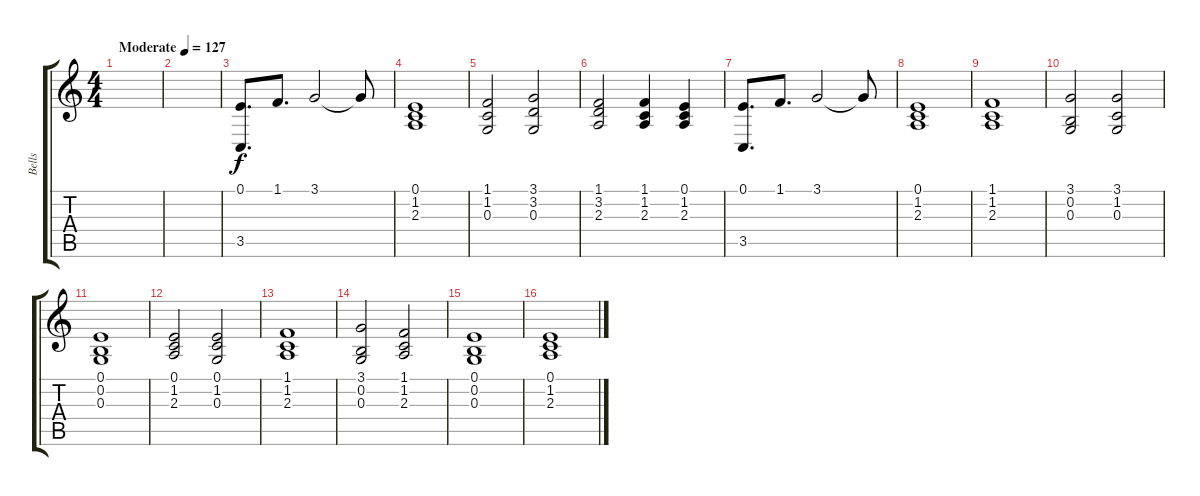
\track ("Bells" "Bells") {instrument musicbox}
\staff {score tabs}
\tuning (E4 B3 G3 D3 A2 E2) {hide}
\ts (4 4)
\tempo (127 "Moderate")
\clef g2
\ks c
|
|
(0.1 3.5).8{d} 1.1.8{d} 3.1.2 3.1{t}.8 |
(0.1 1.2 2.3).1 |
(1.1 1.2 0.3).2 (3.1 3.2 0.3).2 |
(1.1 3.2 2.3).2 (1.1 1.2 2.3).4 (0.1 1.2 2.3).4 |
(0.1 3.5).8{d} 1.1.8{d} 3.1.2 3.1{t}.8 |
(0.1 1.2 2.3).1 |
(1.1 1.2 2.3).1 |
(3.1 0.2 0.3).2 (3.1 1.2 0.3).2 |
(0.1 0.2 0.3).1 |
(0.1 1.2 2.3).2 (0.1 1.2 0.3).2 |
(1.1 1.2 2.3).1 |
(3.1 0.2 0.3).2 (1.1 1.2 2.3).2 |
(0.1 0.2 0.3).1 |
(0.1 1.2 2.3).1
